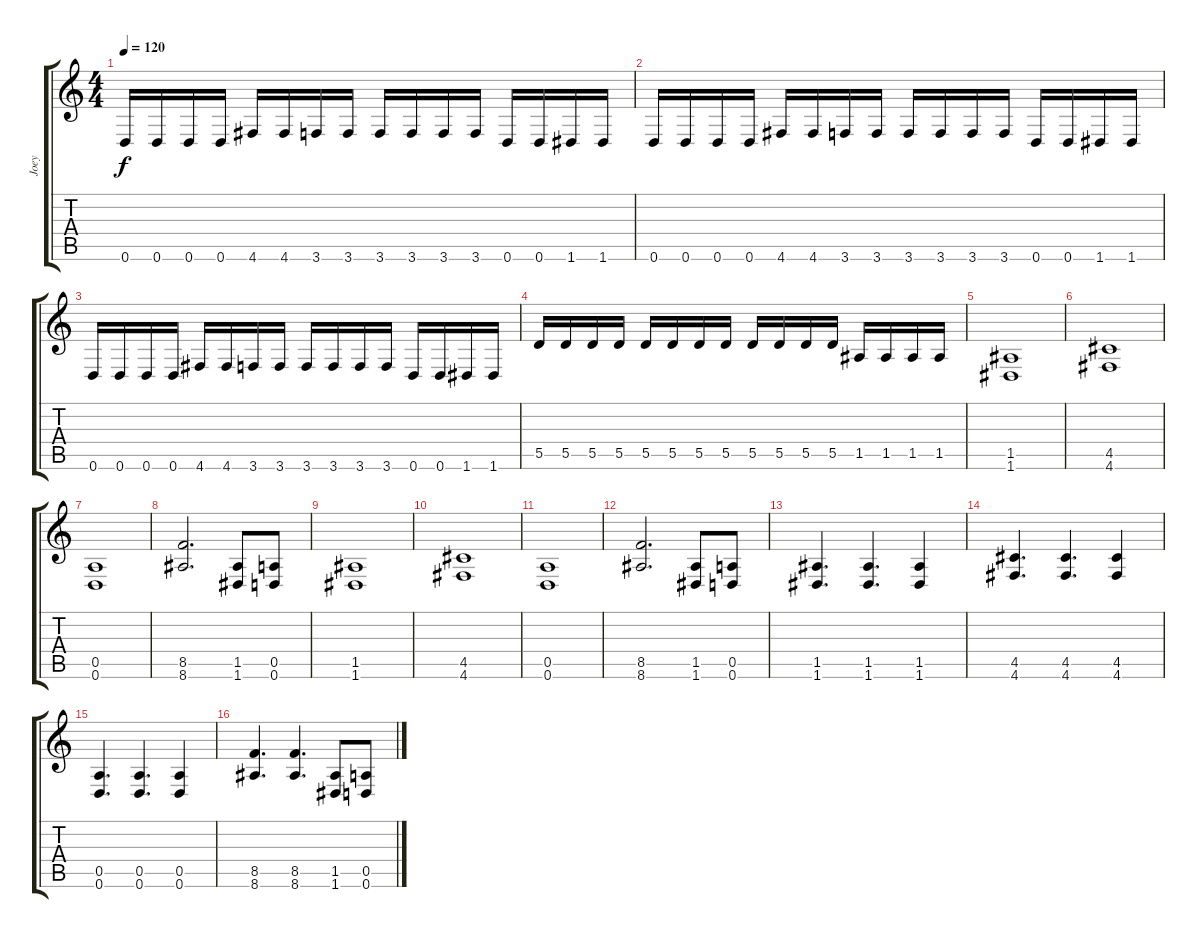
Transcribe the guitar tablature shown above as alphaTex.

\track ("Joey" "Joey") {instrument distortionguitar}
\staff {score tabs}
\tuning (E4 B3 G3 D3 A2 D2) {hide}
\ts (4 4)
\tempo 120
\clef g2
\ks c
0.6.16{dy f} 0.6.16 0.6.16 0.6.16 4.6.16 4.6.16 3.6.16 3.6.16 3.6.16 3.6.16 3.6.16 3.6.16 0.6.16 0.6.16 1.6.16 1.6.16 |
0.6.16 0.6.16 0.6.16 0.6.16 4.6.16 4.6.16 3.6.16 3.6.16 3.6.16 3.6.16 3.6.16 3.6.16 0.6.16 0.6.16 1.6.16 1.6.16 |
0.6.16 0.6.16 0.6.16 0.6.16 4.6.16 4.6.16 3.6.16 3.6.16 3.6.16 3.6.16 3.6.16 3.6.16 0.6.16 0.6.16 1.6.16 1.6.16 |
5.5.16 5.5.16 5.5.16 5.5.16 5.5.16 5.5.16 5.5.16 5.5.16 5.5.16 5.5.16 5.5.16 5.5.16 1.5.16 1.5.16 1.5.16 1.5.16 |
(1.5 1.6).1 |
(4.5 4.6).1 |
(0.5 0.6).1 |
(8.5 8.6).2{d} (1.5 1.6).8 (0.5 0.6).8 |
(1.5 1.6).1 |
(4.5 4.6).1 |
(0.5 0.6).1 |
(8.5 8.6).2{d} (1.5 1.6).8 (0.5 0.6).8 |
(1.5 1.6).4{d} (1.5 1.6).4{d} (1.5 1.6).4 |
(4.5 4.6).4{d} (4.5 4.6).4{d} (4.5 4.6).4 |
(0.5 0.6).4{d} (0.5 0.6).4{d} (0.5 0.6).4 |
(8.5 8.6).4{d} (8.5 8.6).4{d} (1.5 1.6).8 (0.5 0.6).8
